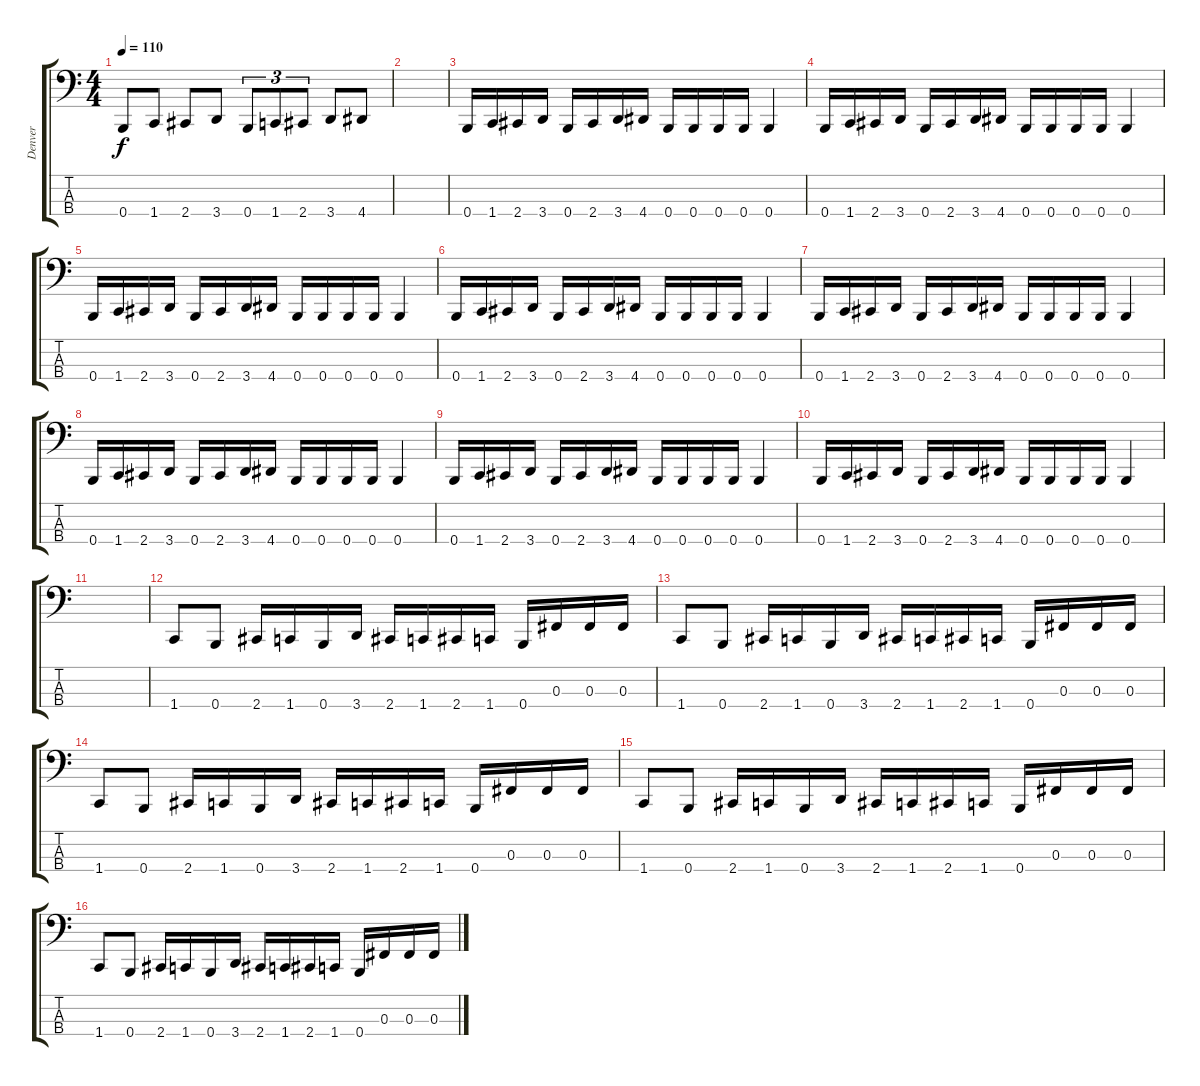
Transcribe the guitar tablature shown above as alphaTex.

\track ("Denver" "Denver") {instrument electricbasspick}
\staff {score tabs}
\tuning (E2 B1 Gb1 B0) {hide}
\ts (4 4)
\tempo 110
\clef f4
\ks c
0.4.8{dy f} 1.4.8 2.4.8 3.4.8 0.4.8{tu (3 2)} 1.4.8{tu (3 2)} 2.4.8{tu (3 2)} 3.4.8 4.4.8 |
|
0.4.16 1.4.16 2.4.16 3.4.16 0.4.16 2.4.16 3.4.16 4.4.16 0.4.16 0.4.16 0.4.16 0.4.16 0.4.4 |
0.4.16 1.4.16 2.4.16 3.4.16 0.4.16 2.4.16 3.4.16 4.4.16 0.4.16 0.4.16 0.4.16 0.4.16 0.4.4 |
0.4.16 1.4.16 2.4.16 3.4.16 0.4.16 2.4.16 3.4.16 4.4.16 0.4.16 0.4.16 0.4.16 0.4.16 0.4.4 |
0.4.16 1.4.16 2.4.16 3.4.16 0.4.16 2.4.16 3.4.16 4.4.16 0.4.16 0.4.16 0.4.16 0.4.16 0.4.4 |
0.4.16 1.4.16 2.4.16 3.4.16 0.4.16 2.4.16 3.4.16 4.4.16 0.4.16 0.4.16 0.4.16 0.4.16 0.4.4 |
0.4.16 1.4.16 2.4.16 3.4.16 0.4.16 2.4.16 3.4.16 4.4.16 0.4.16 0.4.16 0.4.16 0.4.16 0.4.4 |
0.4.16 1.4.16 2.4.16 3.4.16 0.4.16 2.4.16 3.4.16 4.4.16 0.4.16 0.4.16 0.4.16 0.4.16 0.4.4 |
0.4.16 1.4.16 2.4.16 3.4.16 0.4.16 2.4.16 3.4.16 4.4.16 0.4.16 0.4.16 0.4.16 0.4.16 0.4.4 |
|
1.4.8 0.4.8 2.4.16 1.4.16 0.4.16 3.4.16 2.4.16 1.4.16 2.4.16 1.4.16 0.4.16 0.3.16 0.3.16 0.3.16 |
1.4.8 0.4.8 2.4.16 1.4.16 0.4.16 3.4.16 2.4.16 1.4.16 2.4.16 1.4.16 0.4.16 0.3.16 0.3.16 0.3.16 |
1.4.8 0.4.8 2.4.16 1.4.16 0.4.16 3.4.16 2.4.16 1.4.16 2.4.16 1.4.16 0.4.16 0.3.16 0.3.16 0.3.16 |
1.4.8 0.4.8 2.4.16 1.4.16 0.4.16 3.4.16 2.4.16 1.4.16 2.4.16 1.4.16 0.4.16 0.3.16 0.3.16 0.3.16 |
1.4.8 0.4.8 2.4.16 1.4.16 0.4.16 3.4.16 2.4.16 1.4.16 2.4.16 1.4.16 0.4.16 0.3.16 0.3.16 0.3.16
